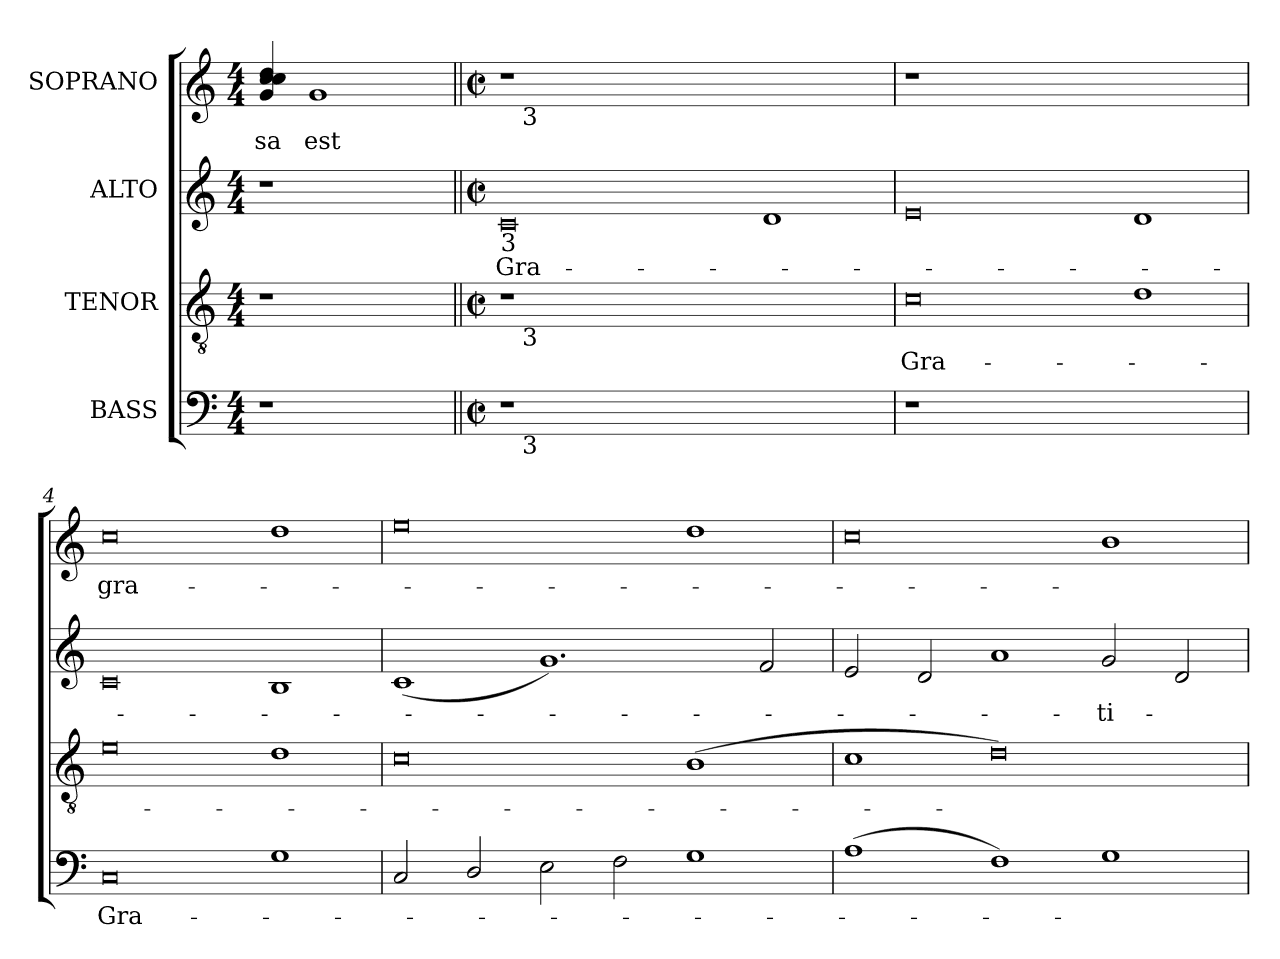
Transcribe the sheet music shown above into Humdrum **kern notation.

**kern	**text	**kern	**text	**kern	**text	**kern	**text
*part4	*part4	*part3	*part3	*part2	*part2	*part1	*part1
*staff4	*staff4	*staff3	*staff3	*staff2	*staff2	*staff1	*staff1
*I"BASS	*	*I"TENOR	*	*I"ALTO	*	*I"SOPRANO	*
*clefF4	*	*clefGv2	*	*clefG2	*	*clefG2	*
*k[]	*	*k[]	*	*k[]	*	*k[]	*
*C:	*	*C:	*	*C:	*	*C:	*
*M4/4	*	*M4/4	*	*M4/4	*	*M4/4	*
=1	=1	=1	=1	=1	=1	=1	=1
!	!	!	!	!	!	!LO:N:n=1:head=solid	!
!	!	!	!	!	!	!LO:N:n=2:head=solid	!
!	!	!	!	!	!	!LO:N:n=3:head=solid	!
!	!	!	!	!	!	!LO:N:n=4:head=solid	!LO:LY:b
1r	.	1r	.	1r	.	4g/ 4cc/ 4cc/ 4dd/	-sa
!	!	!	!	!	!	!	!LO:LY:b
.	.	.	.	.	.	1g	est
4ryy	.	4ryy	.	4ryy	.	.	.
=2||	=2||	=2||	=2||	=2||	=2||	=2||	=2||
*M2/2	*	*M2/2	*	*M2/2	*	*M2/2	*
*met(c|)	*	*met(c|)	*	*met(c|)	*	*met(c|)	*
!	!	!	!	!LO:TX:b:t=3	!	!	!
!LO:N:vis=1	!	!LO:N:vis=1	!	!	!LO:LY:b	!LO:N:vis=1	!
*^	*	*^	*	*	*	*^	*
1r	16ryy	.	1r	16ryy	.	0c	Gra-	1r	16ryy	.
!	!	!	!	!	!	!	!	!	!LO:TX:b:t=3	!
!	!	!	!	!LO:TX:b:t=3	!	!	!	!	!	!
!	!LO:TX:b:t=3	!	!	!	!	!	!	!	!	!
.	1ryy	.	.	1ryy	.	.	.	.	1ryy	.
0ryy	.	.	0ryy	.	.	.	.	0ryy	.	.
.	1ryy	.	.	1ryy	.	.	.	.	1ryy	.
.	.	.	.	.	.	1d	.	.	.	.
.	2...ryy	.	.	2...ryy	.	.	.	.	2...ryy	.
=3	=3	=3	=3	=3	=3	=3	=3	=3	=3	=3
!LO:N:vis=1	!	!	!	!	!LO:LY:b	!	!	!LO:N:vis=1	!	!
*v	*v	*	*	*	*	*	*	*v	*v	*
*	*	*v	*v	*	*	*	*	*
1r	.	0c	Gra-	0e	.	1r	.
0ryy	.	.	.	.	.	0ryy	.
.	.	1d	.	1d	.	.	.
=4	=4	=4	=4	=4	=4	=4	=4
!	!LO:LY:b	!	!	!	!	!	!LO:LY:b
0C	Gra-	0e	.	0c	.	0cc	gra-
1G	.	1d	.	1B	.	1dd	.
!!LO:LB:g=z
=5	=5	=5	=5	=5	=5	=5	=5
2C/	.	0c	.	(>1c	.	0ee	.
2D/	.	.	.	.	.	.	.
2E\	.	.	.	1.g)	.	.	.
2F\	.	.	.	.	.	.	.
1G	.	(>1B	.	.	.	1dd	.
.	.	.	.	2f/	.	.	.
=6	=6	=6	=6	=6	=6	=6	=6
(>1A	.	1c	.	2e/	.	0cc	.
.	.	.	.	2d/	.	.	.
1F)	.	0d)	.	1a	.	.	.
!	!	!	!	!	!LO:LY:b	!	!
1G	.	.	.	2g/	-ti-	1b	.
.	.	.	.	2d/	.	.	.
=	=	=	=	=	=	=	=
*-	*-	*-	*-	*-	*-	*-	*-
